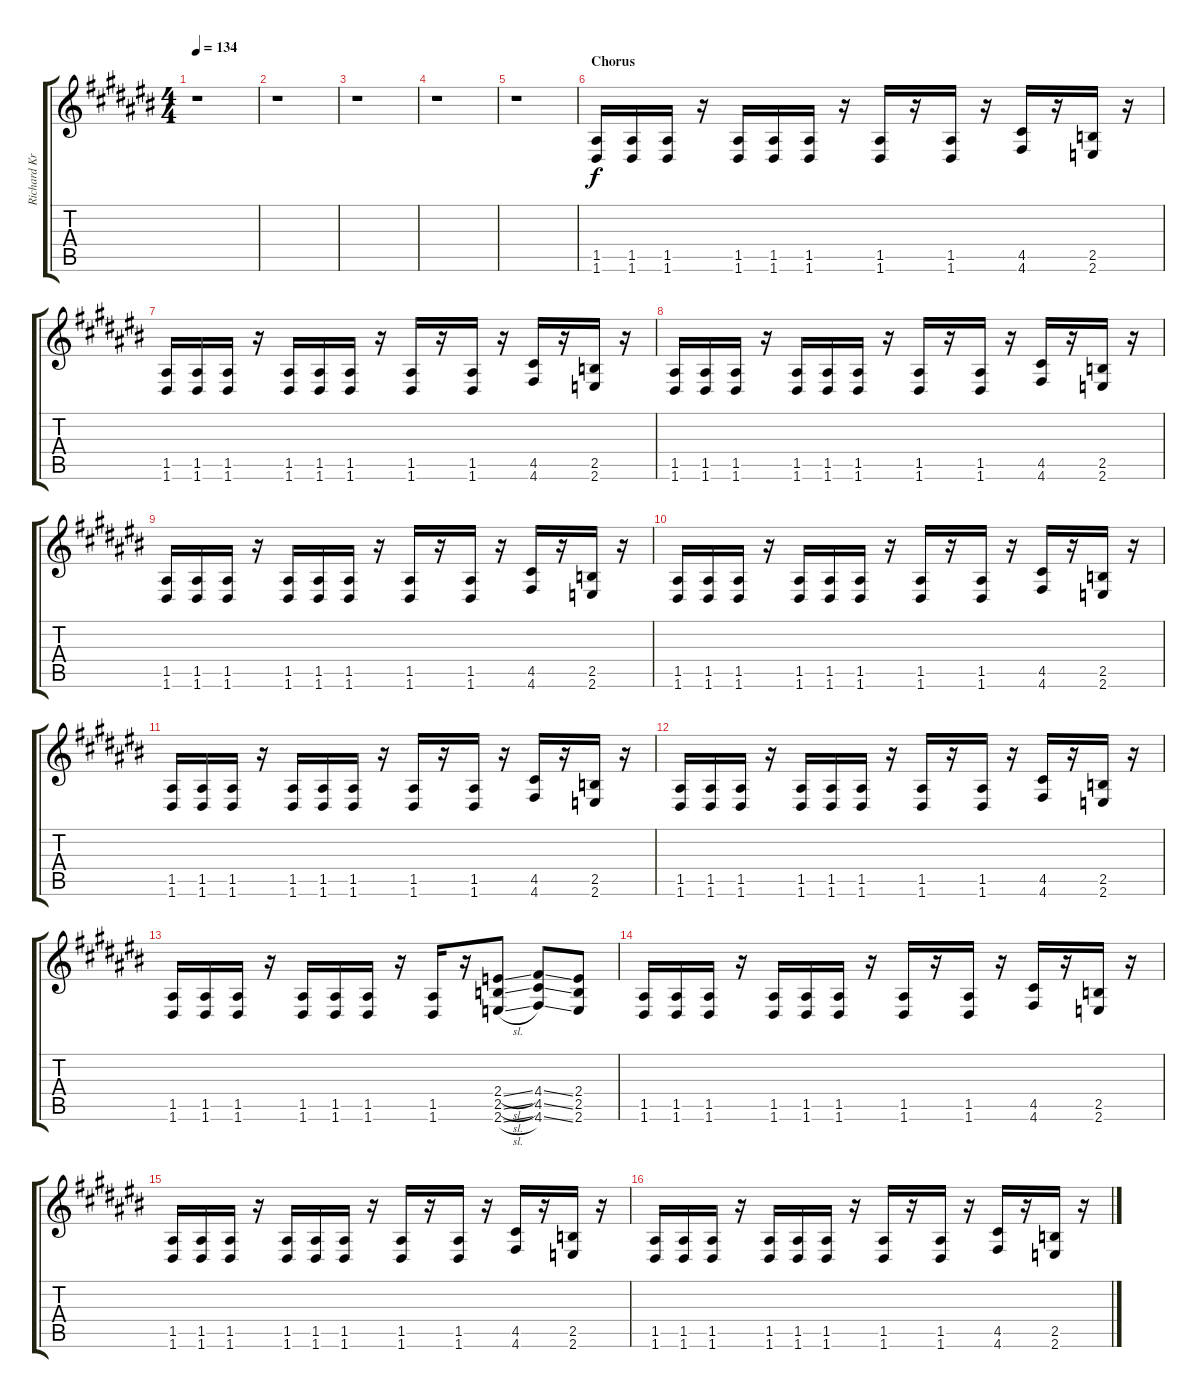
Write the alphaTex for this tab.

\track ("Richard Kruspe-Bernstein - Guitar 1" "Richard Kr") {instrument distortionguitar}
\staff {score tabs}
\tuning (E4 B3 G3 D3 A2 D2) {hide}
\ts (4 4)
\tempo 134
\clef g2
\ks c#
r.1{dy f} |
r.1 |
r.1 |
r.1 |
r.1 |
\section ("" "Chorus")
(1.5 1.6).16 (1.5 1.6).16 (1.5 1.6).16 r.16 (1.5 1.6).16 (1.5 1.6).16 (1.5 1.6).16 r.16 (1.5 1.6).16 r.16 (1.5 1.6).16 r.16 (4.5 4.6).16 r.16 (2.5 2.6).16 r.16 |
(1.5 1.6).16 (1.5 1.6).16 (1.5 1.6).16 r.16 (1.5 1.6).16 (1.5 1.6).16 (1.5 1.6).16 r.16 (1.5 1.6).16 r.16 (1.5 1.6).16 r.16 (4.5 4.6).16 r.16 (2.5 2.6).16 r.16 |
(1.5 1.6).16 (1.5 1.6).16 (1.5 1.6).16 r.16 (1.5 1.6).16 (1.5 1.6).16 (1.5 1.6).16 r.16 (1.5 1.6).16 r.16 (1.5 1.6).16 r.16 (4.5 4.6).16 r.16 (2.5 2.6).16 r.16 |
(1.5 1.6).16 (1.5 1.6).16 (1.5 1.6).16 r.16 (1.5 1.6).16 (1.5 1.6).16 (1.5 1.6).16 r.16 (1.5 1.6).16 r.16 (1.5 1.6).16 r.16 (4.5 4.6).16 r.16 (2.5 2.6).16 r.16 |
(1.5 1.6).16 (1.5 1.6).16 (1.5 1.6).16 r.16 (1.5 1.6).16 (1.5 1.6).16 (1.5 1.6).16 r.16 (1.5 1.6).16 r.16 (1.5 1.6).16 r.16 (4.5 4.6).16 r.16 (2.5 2.6).16 r.16 |
(1.5 1.6).16 (1.5 1.6).16 (1.5 1.6).16 r.16 (1.5 1.6).16 (1.5 1.6).16 (1.5 1.6).16 r.16 (1.5 1.6).16 r.16 (1.5 1.6).16 r.16 (4.5 4.6).16 r.16 (2.5 2.6).16 r.16 |
(1.5 1.6).16 (1.5 1.6).16 (1.5 1.6).16 r.16 (1.5 1.6).16 (1.5 1.6).16 (1.5 1.6).16 r.16 (1.5 1.6).16 r.16 (1.5 1.6).16 r.16 (4.5 4.6).16 r.16 (2.5 2.6).16 r.16 |
(1.5 1.6).16 (1.5 1.6).16 (1.5 1.6).16 r.16 (1.5 1.6).16 (1.5 1.6).16 (1.5 1.6).16 r.16 (1.5 1.6).16 r.16 (2.4{sl} 2.5{sl} 2.6{sl}).8 (4.4{ss} 4.5{ss} 4.6{ss}).8 (2.4 2.5 2.6).8 |
(1.5 1.6).16 (1.5 1.6).16 (1.5 1.6).16 r.16 (1.5 1.6).16 (1.5 1.6).16 (1.5 1.6).16 r.16 (1.5 1.6).16 r.16 (1.5 1.6).16 r.16 (4.5 4.6).16 r.16 (2.5 2.6).16 r.16 |
(1.5 1.6).16 (1.5 1.6).16 (1.5 1.6).16 r.16 (1.5 1.6).16 (1.5 1.6).16 (1.5 1.6).16 r.16 (1.5 1.6).16 r.16 (1.5 1.6).16 r.16 (4.5 4.6).16 r.16 (2.5 2.6).16 r.16 |
(1.5 1.6).16 (1.5 1.6).16 (1.5 1.6).16 r.16 (1.5 1.6).16 (1.5 1.6).16 (1.5 1.6).16 r.16 (1.5 1.6).16 r.16 (1.5 1.6).16 r.16 (4.5 4.6).16 r.16 (2.5 2.6).16 r.16
